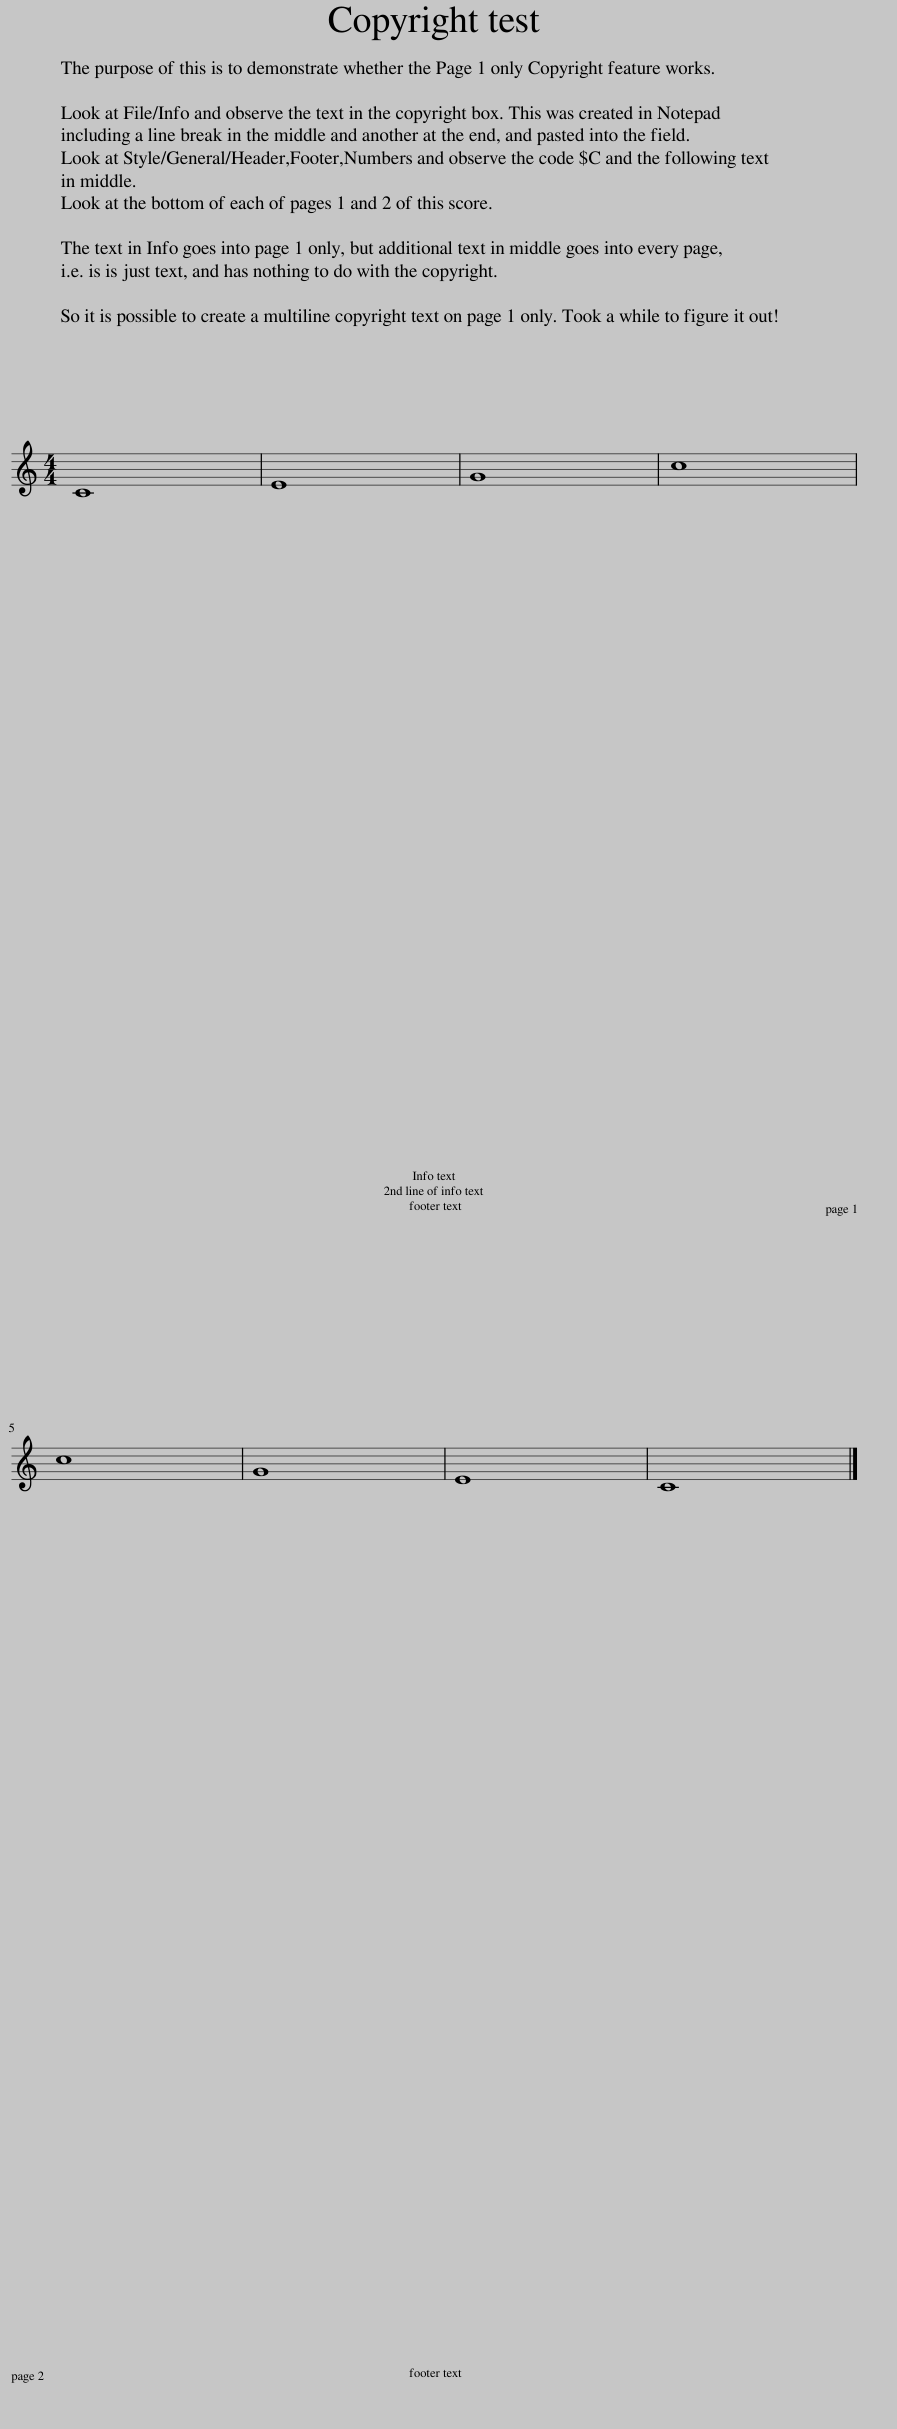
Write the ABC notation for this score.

X:1
L:1/8
M:4/4
I:linebreak $
K:C
V:1 treble
V:1
 C8 | E8 | G8 | c8 |$ c8 | %5
 G8 | E8 | C8 |] %8
